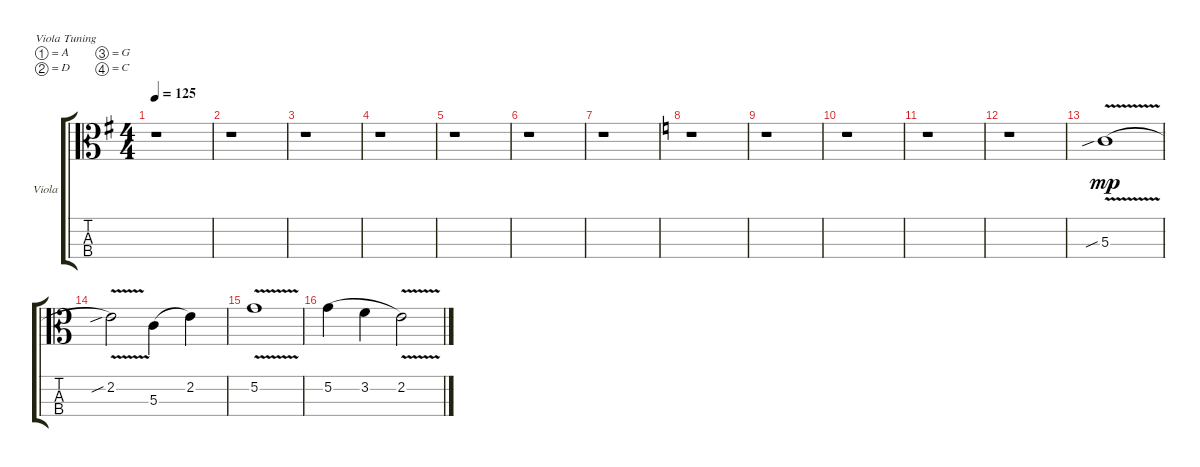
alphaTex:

\defaultSystemsLayout 4
\bracketExtendMode groupsimilarinstruments
\firstSystemTrackNameOrientation horizontal
\otherSystemsTrackNameOrientation horizontal
\track ("Viola" "Viola") {instrument viola}
\staff {score tabs}
\tuning (A4 D4 G3 C3)
\ts (4 4)
\tempo 125
\clef c3
\scale
0.511811
\ks g
r.1{dy mp instrument viola} |
\scale
0.244094 r.1 |
\scale
0.244094 r.1 |
\scale
0.333333 r.1 |
\scale
0.333333 r.1 |
\scale
0.333333 r.1 |
\scale
0.333333 r.1 |
\scale
0.333333
\ks c
r.1 |
\scale
0.333333 r.1 |
\scale
0.333333 r.1 |
\scale
0.333333 r.1 |
\scale
0.333333 r.1 |
\scale
0.333333 5.3{v sib}.1{legatoorigin} |
\scale
0.333333 2.2{v sib}.2 5.3.4{legatoorigin} 2.2.4 |
\scale
0.333333 5.2{v}.1 |
\scale
0.333333 5.2.4{legatoorigin} 3.2.4{legatoorigin} 2.2{v}.2
